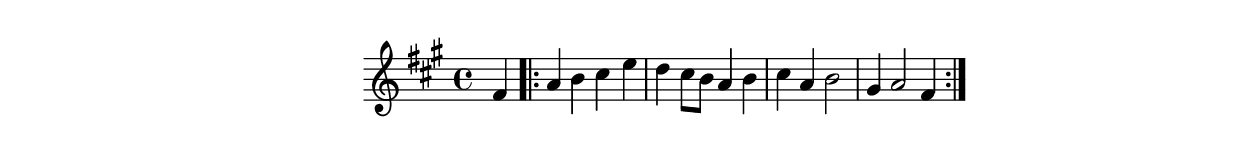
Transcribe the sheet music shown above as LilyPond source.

\version "2.19.45"
\paper {
	line-width = 4.6\in
}

upper = \relative c' {
  \clef treble
  \key a \major
  \time 4/4
  \partial 4 fis4
  \repeat volta 2 {
  	a b cis e | d cis8 b a4 b | cis a b2 | gis4 a2 fis4 |
	}
}

\score {
    \new Staff = "upper" \upper
  \layout { 
   % #(layout-set-staff-size 14)
   }
    \midi { 
  	\tempo 4 = 125
  }
}